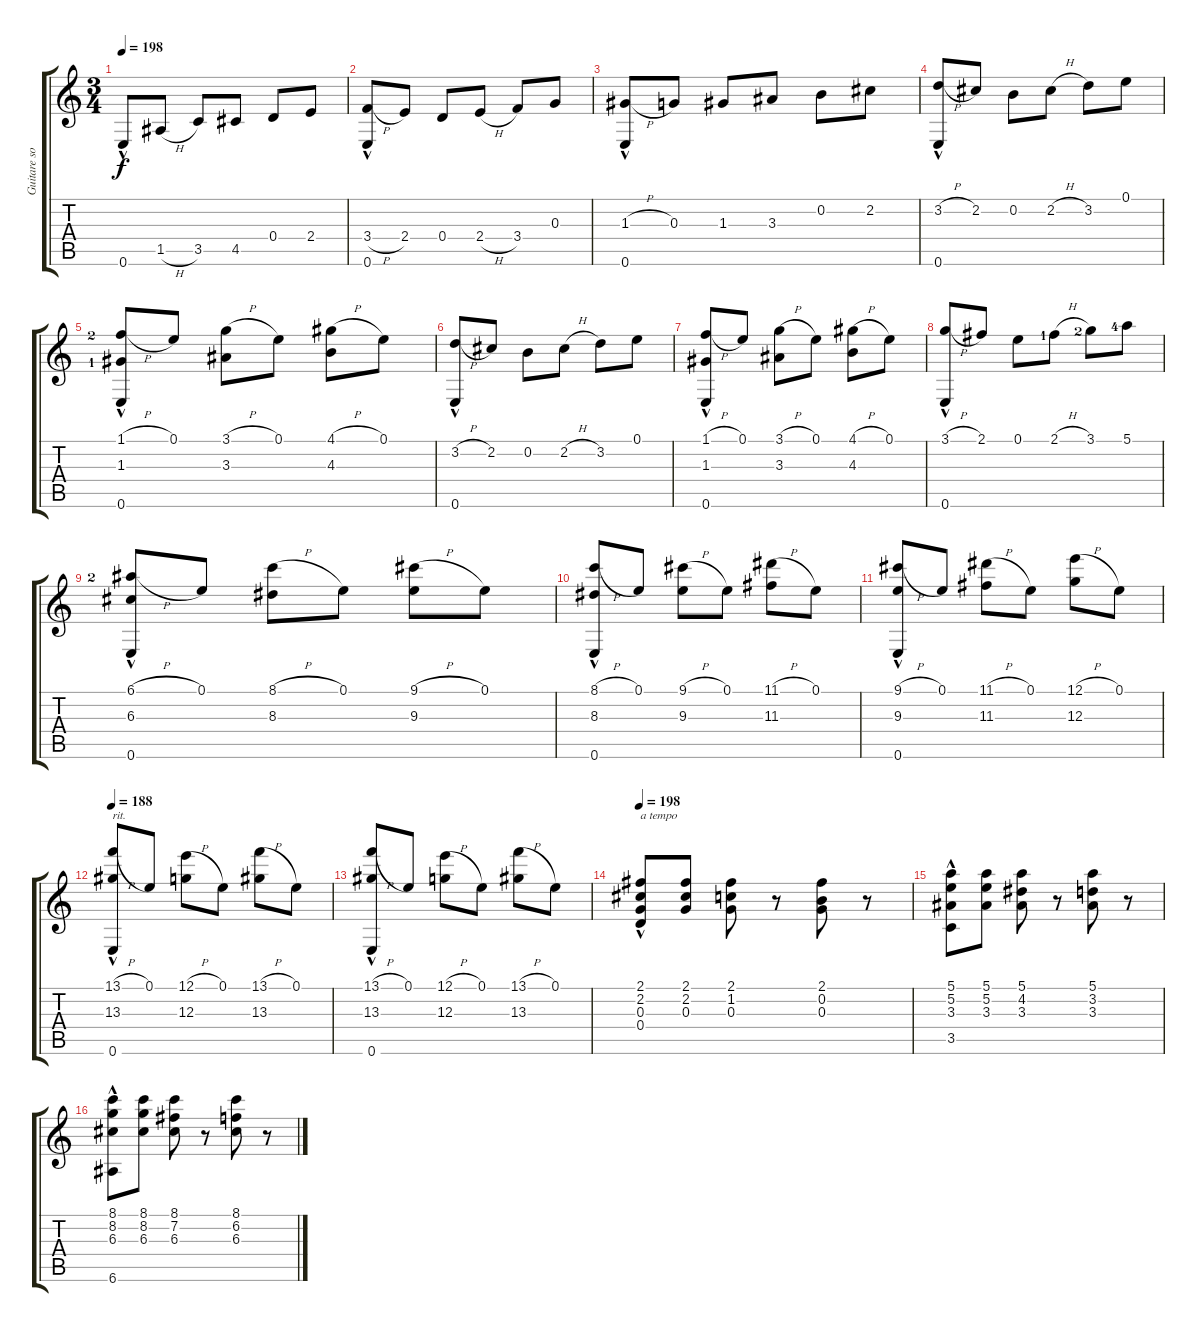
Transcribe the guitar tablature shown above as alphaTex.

\track ("Guitare solo" "Guitare so") {instrument acousticguitarnylon}
\staff {score tabs}
\tuning (E4 B3 G3 D3 A2 E2) {hide}
\ts (3 4)
\tempo 198
\clef g2
\ks c
0.6{hac}.8{dy f} 1.5{h}.8 3.5.8 4.5.8 0.4.8 2.4.8 |
(3.4{h} 0.6{hac}).8 2.4.8 0.4.8 2.4{h}.8 3.4.8 0.3.8 |
(1.3{h} 0.6{hac}).8 0.3.8 1.3.8 3.3.8 0.2.8 2.2.8 |
(3.2{h} 0.6{hac}).8 2.2.8 0.2.8 2.2{h}.8 3.2.8 0.1.8 |
(1.1{h lf 3} 1.3{lf 2} 0.6{hac}).8 0.1.8 (3.1{h} 3.3).8 0.1.8 (4.1{h} 4.3).8 0.1.8 |
(3.2{h} 0.6{hac}).8 2.2.8 0.2.8 2.2{h}.8 3.2.8 0.1.8 |
(1.1{h} 1.3 0.6{hac}).8 0.1.8 (3.1{h} 3.3).8 0.1.8 (4.1{h} 4.3).8 0.1.8 |
(3.1{h} 0.6{hac}).8 2.1.8 0.1.8 2.1{h lf 2}.8 3.1{lf 3}.8 5.1{lf 5}.8 |
(6.1{h lf 3} 6.3 0.6{hac}).8 0.1.8 (8.1{h} 8.3).8 0.1.8 (9.1{h} 9.3).8 0.1.8 |
(8.1{h} 8.3 0.6{hac}).8 0.1.8 (9.1{h} 9.3).8 0.1.8 (11.1{h} 11.3).8 0.1.8 |
(9.1{h} 9.3 0.6{hac}).8 0.1.8 (11.1{h} 11.3).8 0.1.8 (12.1{h} 12.3).8 0.1.8 |
\tempo 188
(13.1{h} 13.3 0.6{hac}).8{txt "rit."} 0.1.8 (12.1{h} 12.3).8 0.1.8 (13.1{h} 13.3).8 0.1.8 |
(13.1{h} 13.3 0.6{hac}).8 0.1.8 (12.1{h} 12.3).8 0.1.8 (13.1{h} 13.3).8 0.1.8 |
\tempo 198
(2.1 2.2 0.3 0.4{hac}).8{txt "a tempo"} (2.1 2.2 0.3).8 (2.1 1.2 0.3).8 r.8 (2.1 0.2 0.3).8 r.8 |
(5.1 5.2 3.3 3.5{hac}).8 (5.1 5.2 3.3).8 (5.1 4.2 3.3).8 r.8 (5.1 3.2 3.3).8 r.8 |
(8.1 8.2 6.3 6.6{hac}).8 (8.1 8.2 6.3).8 (8.1 7.2 6.3).8 r.8 (8.1 6.2 6.3).8 r.8
